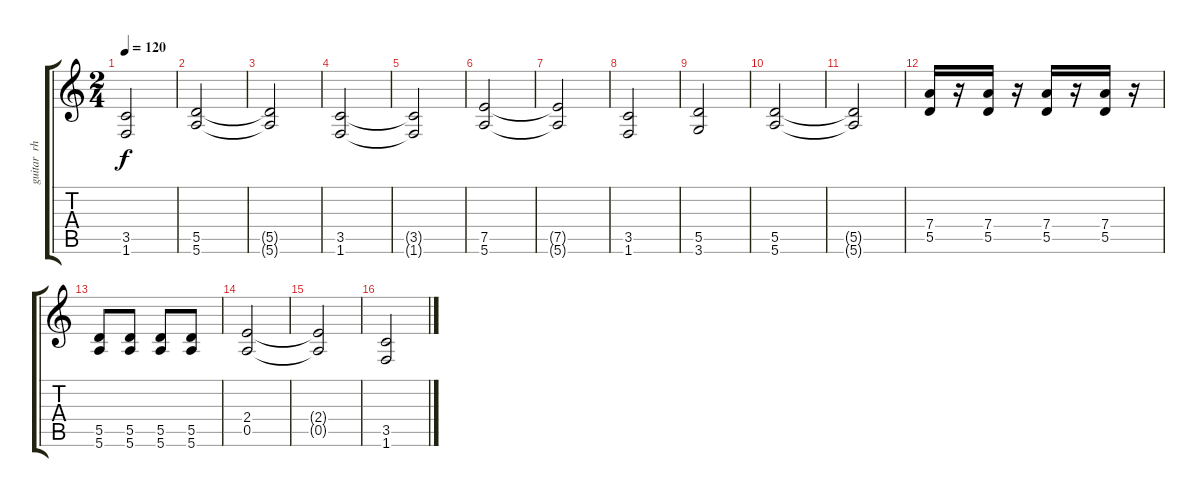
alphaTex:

\track ("guitar  rhythm  left" "guitar  rh") {instrument distortionguitar}
\staff {score tabs}
\tuning (E4 B3 G3 D3 A2 E2) {hide}
\ts (2 4)
\tempo 120
\clef g2
\ks c
(3.5{t} 1.6{t}).2{dy f} |
(5.5 5.6).2 |
(5.5{t} 5.6{t}).2 |
(3.5 1.6).2 |
(3.5{t} 1.6{t}).2 |
(7.5 5.6).2 |
(7.5{t} 5.6{t}).2 |
(3.5 1.6).2 |
(5.5 3.6).2 |
(5.5 5.6).2 |
(5.5{t} 5.6{t}).2 |
(7.4 5.5).16 r.16 (7.4 5.5).16 r.16 (7.4 5.5).16 r.16 (7.4 5.5).16 r.16 |
(5.5 5.6).8 (5.5 5.6).8 (5.5 5.6).8 (5.5 5.6).8 |
(2.4 0.5).2 |
(2.4{t} 0.5{t}).2 |
(3.5 1.6).2
